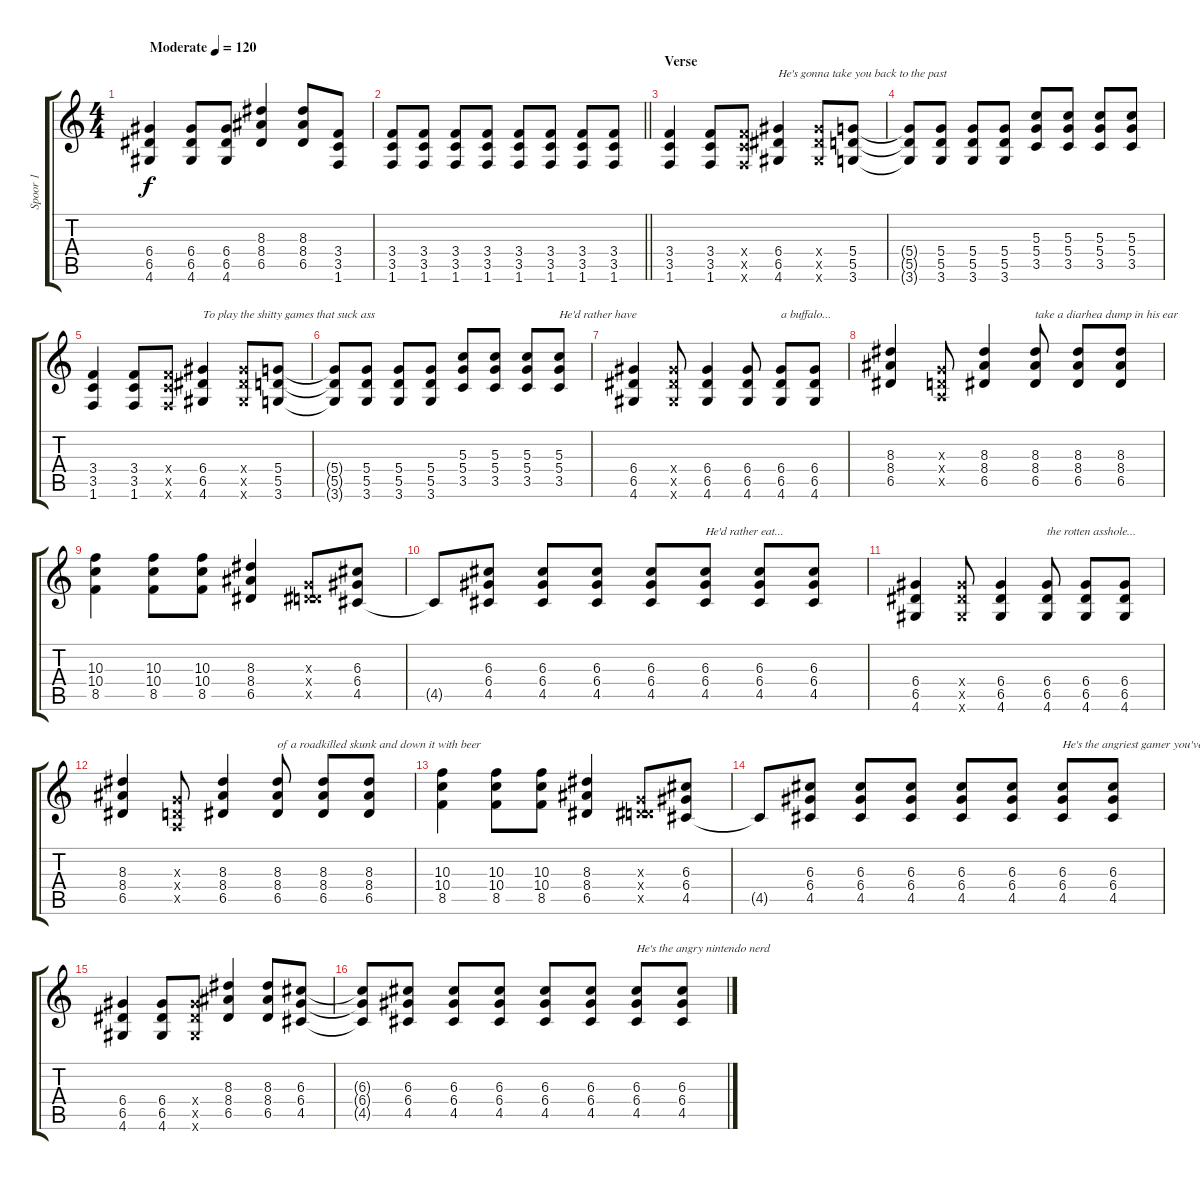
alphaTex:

\track ("Spoor 1" "Spoor 1") {instrument distortionguitar}
\staff {score tabs}
\tuning (E4 B3 G3 D3 A2 E2) {hide}
\ts (4 4)
\tempo (120 "Moderate")
\clef g2
\ks c
(6.4 6.5 4.6).4{dy f instrument distortionguitar} (6.4 6.5 4.6).8 (6.4 6.5 4.6).8 (8.3 8.4 6.5).4 (8.3 8.4 6.5).8 (3.4 3.5 1.6).8 |
\barLineRight lightlight
(3.4 3.5 1.6).8 (3.4 3.5 1.6).8 (3.4 3.5 1.6).8 (3.4 3.5 1.6).8 (3.4 3.5 1.6).8 (3.4 3.5 1.6).8 (3.4 3.5 1.6).8 (3.4 3.5 1.6).8 |
\section ("" "Verse ")
(3.4 3.5 1.6).4 (3.4 3.5 1.6).8 (3.4{x} 3.5{x} 1.6{x}).8 (6.4 6.5 4.6).4{txt "He's gonna take you back to the past"} (6.4{x} 6.5{x} 4.6{x}).8 (5.4 5.5 3.6).8 |
(5.4{t} 5.5{t} 3.6{t}).8 (5.4 5.5 3.6).8 (5.4 5.5 3.6).8 (5.4 5.5 3.6).8 (5.3 5.4 3.5).8 (5.3 5.4 3.5).8 (5.3 5.4 3.5).8 (5.3 5.4 3.5).8 |
(3.4 3.5 1.6).4 (3.4 3.5 1.6).8 (3.4{x} 3.5{x} 1.6{x}).8 (6.4 6.5 4.6).4{txt "To play the shitty games that suck ass"} (6.4{x} 6.5{x} 4.6{x}).8 (5.4 5.5 3.6).8 |
(5.4{t} 5.5{t} 3.6{t}).8 (5.4 5.5 3.6).8 (5.4 5.5 3.6).8 (5.4 5.5 3.6).8 (5.3 5.4 3.5).8 (5.3 5.4 3.5).8 (5.3 5.4 3.5).8 (5.3 5.4 3.5).8{txt "He'd rather have "} |
(6.4 6.5 4.6).4 (6.4{x} 6.5{x} 4.6{x}).8 (6.4 6.5 4.6).4 (6.4 6.5 4.6).8 (6.4 6.5 4.6).8{txt "a buffalo..."} (6.4 6.5 4.6).8 |
(8.3 8.4 6.5).4 (0.3{x} 0.4{x} 0.5{x}).8 (8.3 8.4 6.5).4 (8.3 8.4 6.5).8{txt "take a diarhea dump in his ear"} (8.3 8.4 6.5).8 (8.3 8.4 6.5).8 |
(10.3 10.4 8.5).4 (10.3 10.4 8.5).8 (10.3 10.4 8.5).8 (8.3 8.4 6.5).4 (0.3{x} 0.4{x} 6.5{x}).8 (6.3 6.4 4.5).8 |
4.5{t}.8 (6.3 6.4 4.5).8 (6.3 6.4 4.5).8 (6.3 6.4 4.5).8 (6.3 6.4 4.5).8 (6.3 6.4 4.5).8{txt "He'd rather eat..."} (6.3 6.4 4.5).8 (6.3 6.4 4.5).8 |
(6.4 6.5 4.6).4 (6.4{x} 6.5{x} 4.6{x}).8 (6.4 6.5 4.6).4 (6.4 6.5 4.6).8{txt "the rotten asshole..."} (6.4 6.5 4.6).8 (6.4 6.5 4.6).8 |
(8.3 8.4 6.5).4 (0.3{x} 0.4{x} 0.5{x}).8 (8.3 8.4 6.5).4 (8.3 8.4 6.5).8{txt "of a roadkilled skunk and down it with beer"} (8.3 8.4 6.5).8 (8.3 8.4 6.5).8 |
(10.3 10.4 8.5).4 (10.3 10.4 8.5).8 (10.3 10.4 8.5).8 (8.3 8.4 6.5).4 (0.3{x} 0.4{x} 6.5{x}).8 (6.3 6.4 4.5).8 |
4.5{t}.8 (6.3 6.4 4.5).8 (6.3 6.4 4.5).8 (6.3 6.4 4.5).8 (6.3 6.4 4.5).8 (6.3 6.4 4.5).8 (6.3 6.4 4.5).8{txt "He's the angriest gamer you've ever heard"} (6.3 6.4 4.5).8 |
(6.4 6.5 4.6).4 (6.4 6.5 4.6).8 (6.4{x} 6.5{x} 4.6{x}).8 (8.3 8.4 6.5).4 (8.3 8.4 6.5).8 (6.3 6.4 4.5).8 |
(6.3{t} 6.4{t} 4.5{t}).8 (6.3 6.4 4.5).8 (6.3 6.4 4.5).8 (6.3 6.4 4.5).8 (6.3 6.4 4.5).8 (6.3 6.4 4.5).8 (6.3 6.4 4.5).8{txt "He's the angry nintendo nerd"} (6.3 6.4 4.5).8
